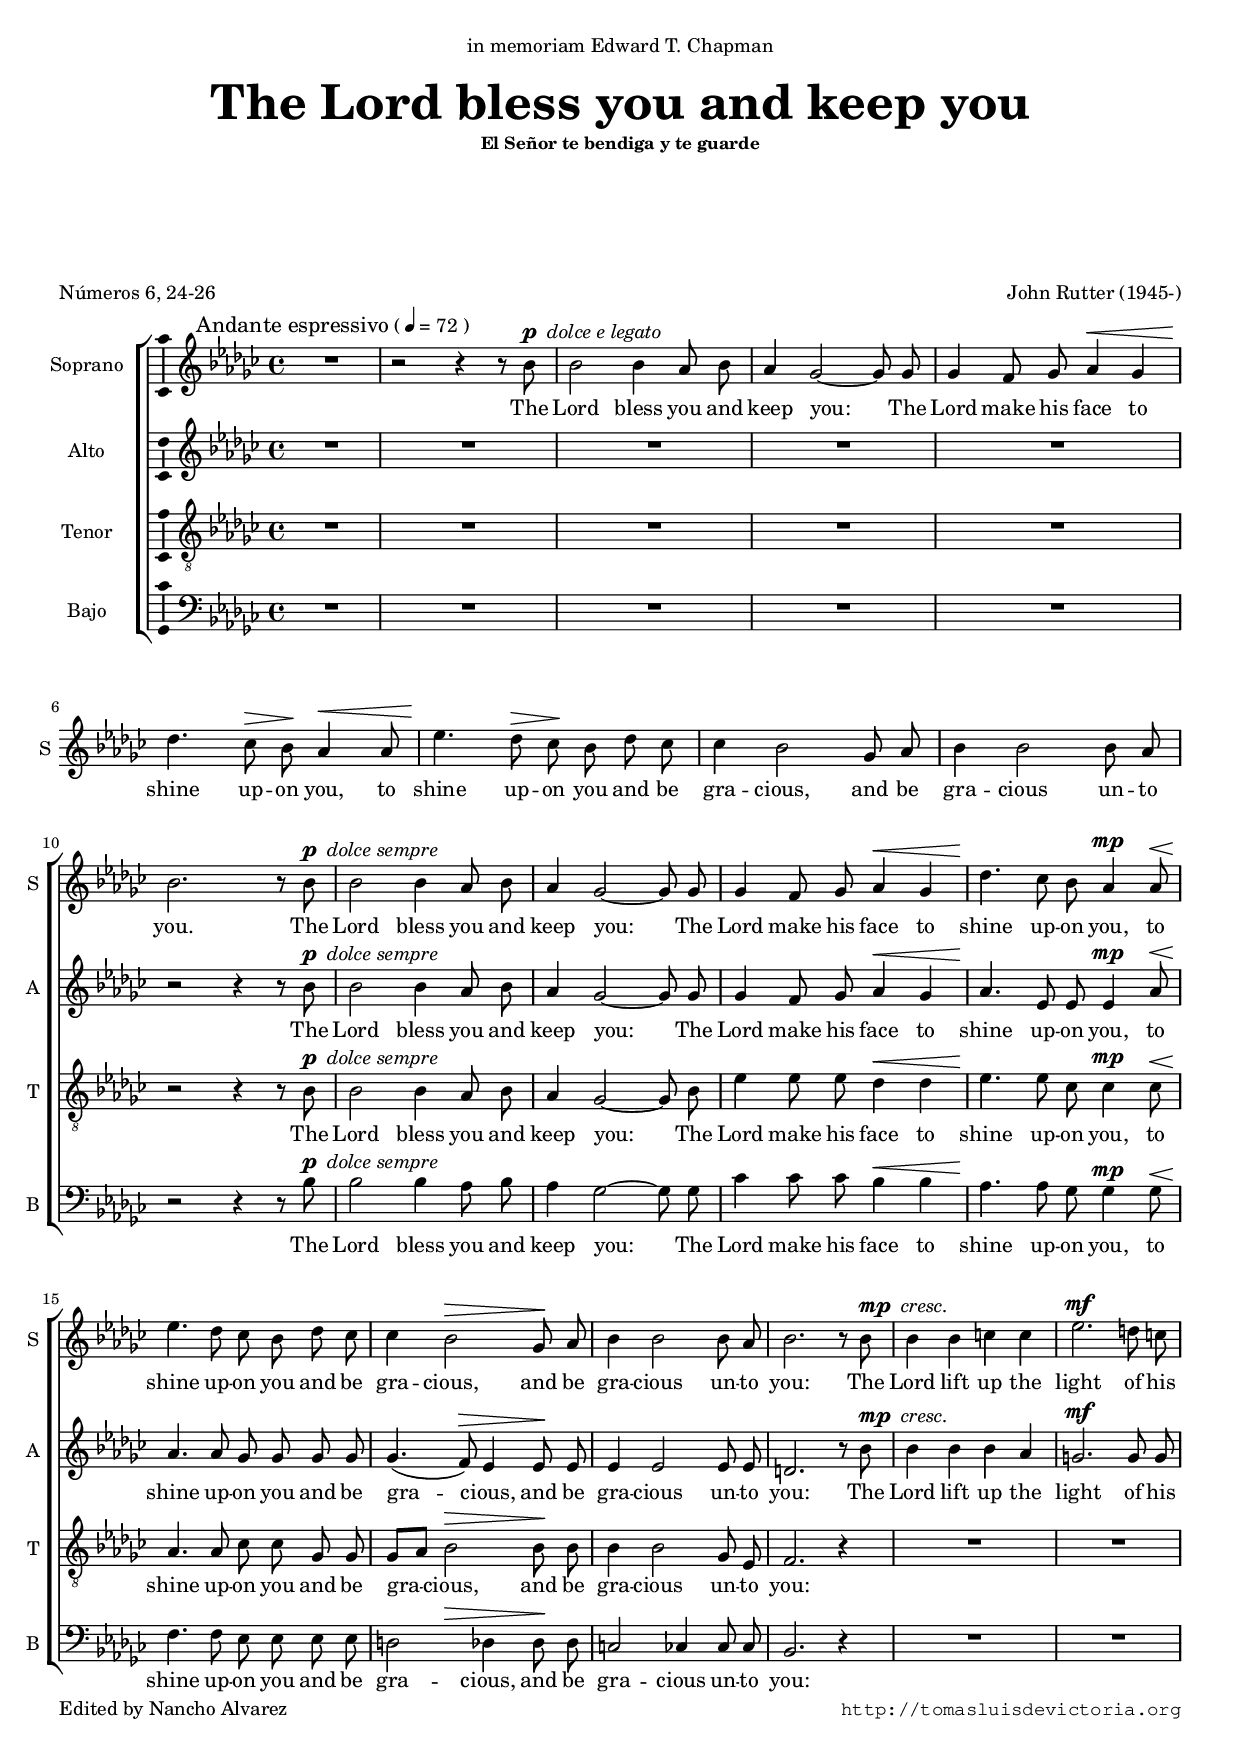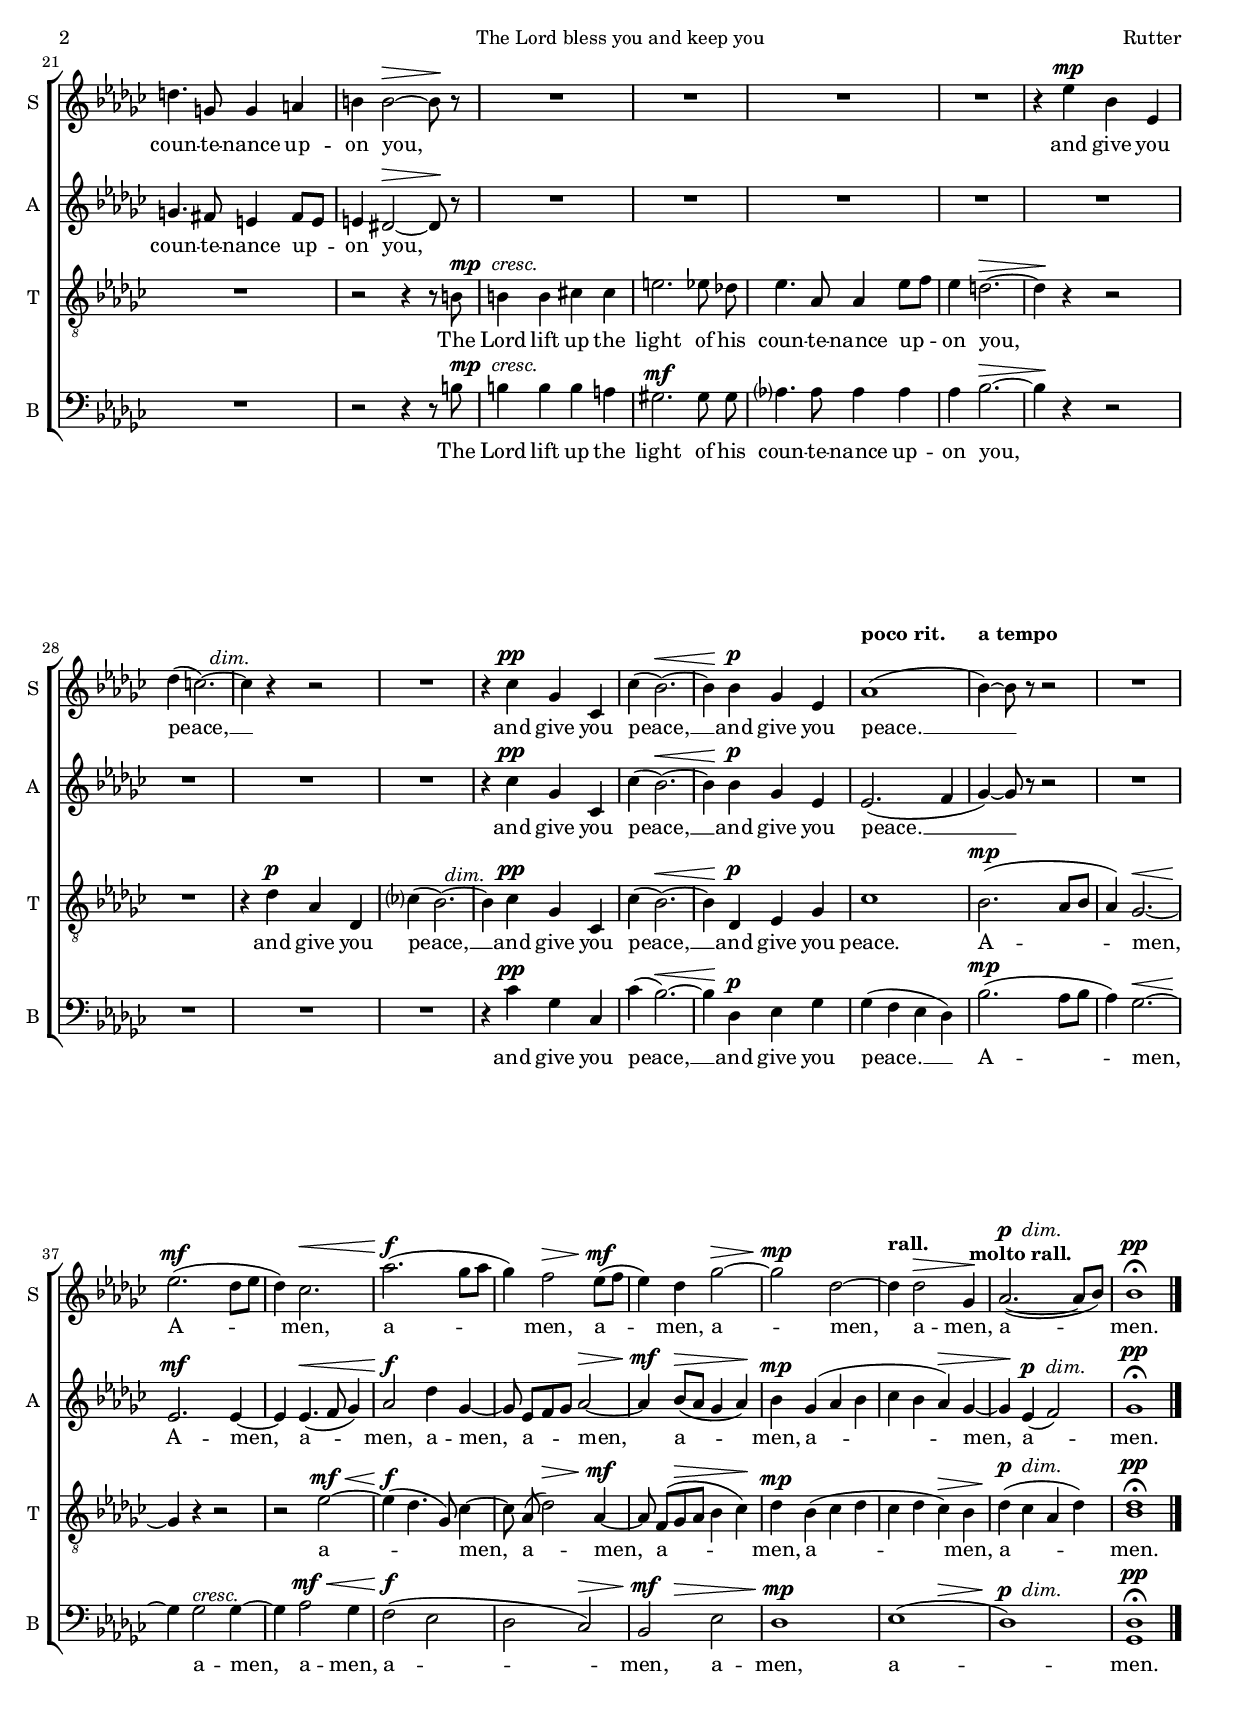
\version "2.11.45"

#(set-default-paper-size "a4")
#(set-global-staff-size 16.8)
#(ly:set-option 'point-and-click #f)

ss=\once \set suggestAccidentals = ##t


\header {
	title=\markup{\bigger \bigger \bigger \bigger "The Lord bless you and keep you" }
	subsubtitle=\markup{\column{ "El Señor te bendiga y te guarde" " " " " " " " " " " }}
	dedication=\markup{\column{"in memoriam Edward T. Chapman" " "}}
	composer="John Rutter (1945-)"
	poet="Números 6, 24-26"
	%opus="(-)"
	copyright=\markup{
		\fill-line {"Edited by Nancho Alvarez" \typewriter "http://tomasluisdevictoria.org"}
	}
%	tagline=""
}

global={\key ges \major \time 4/4 \skip 1*45 \bar "|." }


cantus=\relative c''{
	\dynamicUp
	\set hairpinToBarline = ##t
	\once \override TextScript #'X-offset = #-12
	s4*0^\markup{\bigger "Andante espressivo" ( \smaller \smaller \general-align #Y #DOWN \note #"4" #1  "= 72 )"} 
	R1
	r2 r4 r8 bes^\markup{\dynamic p \italic " dolce e legato"}
	bes2 bes4 aes8 bes
	aes4 ges2 ~ ges8 ges
	ges4 f8 ges aes4\< ges
	des'4.\! ces8\> bes\! aes4\< aes8
	ees'4.\! des8\> ces\! bes des ces
	ces4 bes2 ges8 aes
	bes4 bes2 bes8 aes8
	\break
	bes2. r8 bes^\markup{\dynamic p \italic " dolce sempre"}
	bes2 bes4 aes8 bes
	aes4 ges2 ~ ges8 ges
	ges4 f8 ges aes4\< ges
	des'4.\! ces8 bes aes4^\mp aes8\<
	\set hairpinToBarline = ##f
	ees'4.\! des8 ces bes des ces
	ces4 bes2\> ges8\! aes
	bes4 bes2 bes8 aes
	bes2. r8 bes^\markup{\dynamic mp \italic " cresc."}
	bes4 bes c c
	ees2.^\mf d8 c
	d4. g,8 g4 a
	b4 b2\> ~ b8\! r8
	R1*4
	r4 ees^\mp bes ees,
	des'4( c2.)^\markup{\italic "   dim."} ~
	c4 r r2
	R1
	r4 ces^\pp ges ces,
	ces'( bes2.)\< ~
	bes4\! bes^\p ges ees
	\once \override TextScript #'padding = #3
	aes1(^\markup{\bold "poco rit."}
	\once \override TextScript #'padding = #3
	bes4)^\markup{\bold "a tempo"} ~ bes8 r r2
	R1
	ees2.^\mf( des8[ ees]
	des4) ces2.\<
	aes'2.^\f( ges8[ aes]
	ges4) f2\> ees8[^\mf( f]
	ees4) des ges2\> ~
	ges^\mp des2 ~
	\once \override TextScript #'padding = #3
	des4^\markup{\bold "rall."} des2\> ges,4\!
	aes2.(^\markup{\dynamic p \italic " dim."} ~ 
	\once \override TextScript #'X-offset = #-12
	 aes8[^\markup{\bold "molto rall."} bes])
	bes1^\pp^\fermata	
}

altus=\relative c''{
	\dynamicUp
	R1*9
	r2 r4 r8 bes^\markup{\dynamic p \italic " dolce sempre"}
	bes2 bes4 aes8 bes
	aes4 ges2 ~ ges8 ges
	\set hairpinToBarline = ##t
	ges4 f8 ges aes4\< ges
	aes4.\! ees8 ees ees4^\mp aes8\<
	\set hairpinToBarline = ##f
	aes4.\! aes8  ges ges ges ges
	ges4.( f8)\> ees4 ees8\! ees
	ees4 ees2 ees8 ees
	d2. r8 bes'^\markup{\dynamic mp \italic " cresc."}
	bes4 bes bes aes
	g2.^\mf g8 g
	g4. fis8 e4 fis8[ e]
	e4 dis2\> ~ dis8\! r
	R1*8
	r4 ces'^\pp ges ces,
	ces'( bes2.)\< ~
	bes4\! bes^\p ges ees
	ees2.( f4
	ges4) ~ ges8 r r2
	R1
	ees2.^\mf ees4 ~
	ees ees4.(\< f8 ges4)
	aes2^\f des4 ges, ~
	ges8 ees[ f ges] aes2\> ~
	aes4^\mf bes8[\>( aes] ges4 aes\!)
	bes^\mp ges( aes bes
	ces bes aes)\> ges ~
	ges\! ees(^\markup{\dynamic p \italic " dim."} f2)
	ges1^\pp^\fermata
}

tenor=\relative c'{
	\dynamicUp
	R1*9
	r2 r4 r8 bes^\markup{\dynamic p \italic " dolce sempre"}
	bes2 bes4 aes8 bes
	aes4 ges2 ~ ges8 bes
	ees4 ees8 ees 
	\set hairpinToBarline = ##t
	  des4\< des
	ees4.\! ees8 ces ces4^\mp ces8\<
	\set hairpinToBarline = ##f
	aes4.\! aes8 ces ces ges ges
	ges[ aes] bes2\> bes8\! bes
	bes4 bes2 ges8 ees
	f2. r4
	R1*3
	r2 r4 r8 b^\markup{\dynamic mp \italic " cresc."}
	b4 b cis cis
	e2. ees8 des!
	ees4. aes,8 aes4 ees'8[ f]
	ees4 d2.\> ~
	d4\! r r2
	R1
	r4 des^\p aes des,
	ces'?( bes2.)^\markup{\italic "  dim."} ~
	bes4 ces^\pp ges ces,
	ces'( bes2.)\< ~
	bes4\! des,^\p ees ges
	ces1
	bes2.(^\mp aes8[ bes]
	aes4) ges2.\< ~
	ges4\! r r2
	r2
	ees'^\mf\< ~
	ees4^\f( des4. ges,8) ces4 ~
	ces8 aes( des2\>) aes4^\mf ~
	aes8 f[( ges\> aes] bes4 ces\!)
	des^\mp bes( ces des
	\set hairpinToBarline = ##t
	ces des ces\>) bes
	des\!(^\markup{\dynamic p \italic " dim."} ces aes des)
	<des bes>1^\fermata^\pp
}

bassus=\relative c'{
	\dynamicUp
	R1*9
	r2 r4 r8 bes^\markup{\dynamic p \italic " dolce sempre"}
	bes2 bes4 aes8 bes
	aes4 ges2 ~ ges8 ges
	\set hairpinToBarline = ##t
	ces4 ces8 ces bes4\< bes
	aes4.\! 
	\set hairpinToBarline = ##f
	  aes8 ges ges4^\mp ges8\<
	f4.\! f8 ees ees ees ees
	<<d2 {s4 s\>}>> des4 des8\! des
	c2 ces4 ces8 ces
	bes2. r4
	R1*3
	r2 r4 r8 b'^\markup{\dynamic mp \italic " cresc."}
	b4 b b a
	gis2.^\mf gis8 gis
	aes?4. aes8 aes4 aes4
	aes bes2.\> ~
	bes4\! r r2
	R1*3
	r4 ces^\pp ges ces,
	ces'( bes2.)\< ~
	bes4\! des,^\p ees ges
	ges4( f ees des)
	bes'2.^\mp( aes8[ bes]
	aes4) ges2.\< ~
	ges4\! ges2^\markup{\italic "cresc."} ges4 ~
	ges4 aes2^\mf\< ges4
	f2^\f( ees
	des ces)\>
	<<bes^\mf {s4 s\>}>> ees2
	des1^\mp
	\set hairpinToBarline = ##t
	<<ees1( {s4 s s\> s}>>
	des1)\!^\markup{\dynamic p \italic " dim."}
	<des ges,>1^\fermata^\pp
}


textocantus=\lyricmode{
The Lord bless you and keep you:
The Lord make his face to shine up -- on you,
to shine up -- on you and be gra -- cious,
and be gra -- cious un -- to you.
The Lord bless you and keep you:
The Lord make his face to shine up -- on you,
to shine up -- on you and be gra -- cious,
and be gra -- cious un -- to you:
The Lord lift up the light of his coun -- te -- nance up -- on you,
and give you peace, __
and give you peace, __
and give you peace. __ 
A -- men,
a -- men,
a -- men,
a -- men,
a -- men,
a -- men.
}

textoaltus=\lyricmode{
The Lord bless you and keep you:
The Lord make his face to shine up -- on you,
to shine up -- on you and be gra -- cious,
and be gra -- cious un -- to you:
The Lord lift up the light of his coun -- te -- nance up -- on you,
and give you peace, __
and give you peace. __ 
A -- men,
a -- men,
a -- men,
a -- men,
a -- men,
a -- men,
a -- men.
}

textotenor=\lyricmode{
The Lord bless you and keep you:
The Lord make his face to shine up -- on you,
to shine up -- on you and be gra -- cious,
and be gra -- cious un -- to you:
The Lord lift up the light of his coun -- te -- nance up -- on you,
and give you peace, __
and give you peace, __
and give you peace. 
A -- men,
a -- men,
a -- men,
a -- men,
a -- men,
a -- men.
}

textobassus=\lyricmode{
The Lord bless you and keep you:
The Lord make his face to shine up -- on you,
to shine up -- on you and be gra -- cious,
and be gra -- cious un -- to you:
The Lord lift up the light of his coun -- te -- nance up -- on you,
and give you peace, __
and give you peace. __ 
A -- men,
a -- men,
a -- men,
a -- men,
a -- men,
a -- men.
}



\score {
\new ChoirStaff<<

	\new Staff <<\global
	\new Voice="v1" {
		\set Staff.instrumentName="Soprano " 
		\set Staff.shortInstrumentName="S "
		\clef "treble"
		\cantus }
	\new Lyrics \lyricsto "v1" {\textocantus }
	>>

	
	\new Staff << \global
	\new Voice="v2" {
		\set Staff.instrumentName="Alto "
		\set Staff.shortInstrumentName="A "
		\clef "treble" 
		\altus}
	\new Lyrics \lyricsto "v2" {\textoaltus }
	>>

	
	\new Staff <<\global
	\new Voice="v3" {
		\set Staff.instrumentName="Tenor "
		\set Staff.shortInstrumentName="T "
		\clef "G_8"
		\tenor }
	\new Lyrics \lyricsto "v3" {\textotenor }
	>>
	

	\new Staff <<\global
	\new Voice="v4" {
		\set Staff.instrumentName="Bajo "
		\set Staff.shortInstrumentName="B "
		\clef "bass" 
		\bassus }
	\new Lyrics \lyricsto "v4" {\textobassus}
	>>
	
>>

\layout{ 
	%\context {\Lyrics \override VerticalAxisGroup #'minimum-Y-extent = #'(-0 . 0) }
	\context {\Score \override BarNumber #'padding = #2 }
	\context {\Lyrics 
		%\override LyricText #'font-size = #2 
		\override LyricHyphen #'minimum-distance = #0.33
	}
	\context {\Voice 
		%melismaBusyProperties = #'() 
		autoBeaming = ##f
	}
	\context { \RemoveEmptyStaffContext }
	\context {\Staff 
		extraNatural = ##f
		\consists Ambitus_engraver 
	}
}

%\midi {}

}


\paper{
	evenHeaderMarkup=\markup  \fill-line { \fromproperty #'page:page-number-string "The Lord bless you and keep you" "Rutter" }
	oddHeaderMarkup= \markup  \fill-line { \on-the-fly #not-first-page "Rutter" \on-the-fly #not-first-page "The Lord bless you and keep you" \on-the-fly #not-first-page \fromproperty #'page:page-number-string }
	%system-count=8
	line-width=19.0\cm
	between-system-padding = 0
	ragged-last-bottom = ##f
	head-separation = 6\mm
	foot-separation = 12\mm
}
